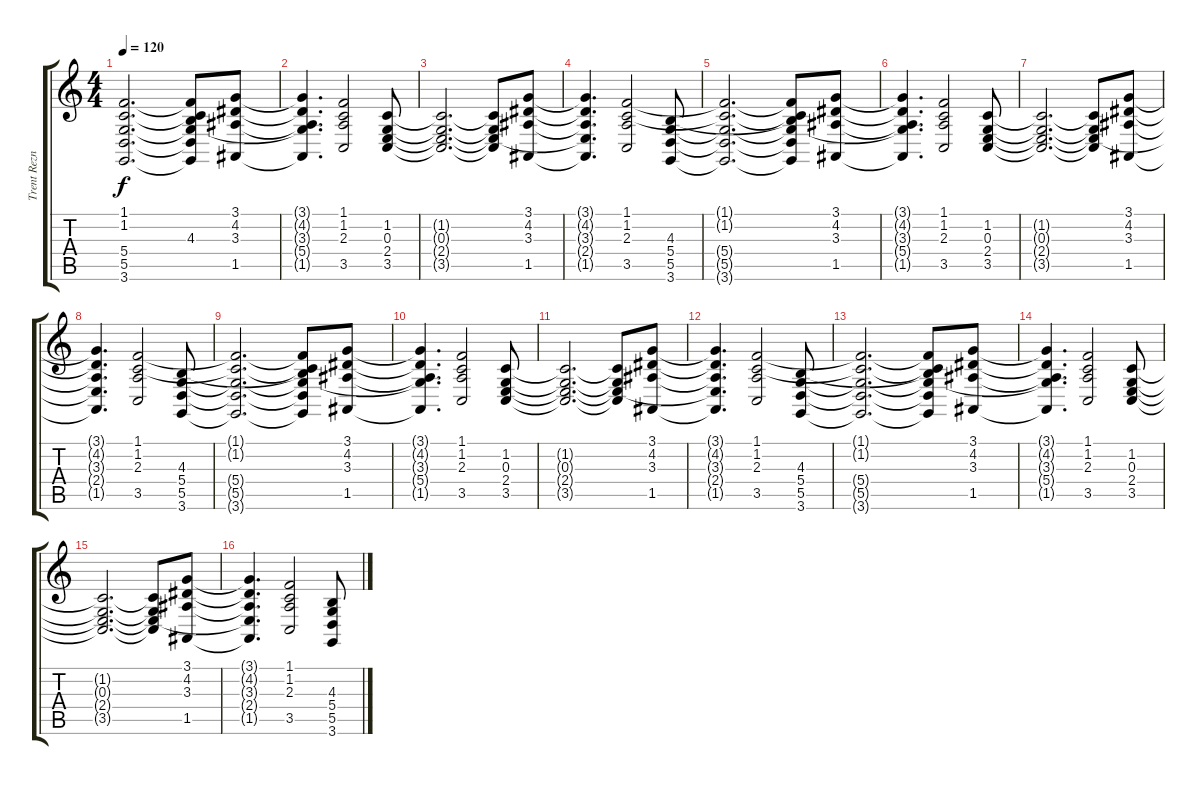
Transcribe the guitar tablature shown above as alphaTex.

\track ("Trent Reznor" "Trent Rezn") {instrument brightacousticpiano}
\staff {score tabs}
\tuning (E4 B3 G3 D3 A2 E2) {hide}
\ts (4 4)
\tempo 120
\clef g2
\ks c
(1.1{t} 1.2{t} 5.4{t} 5.5{t} 3.6{t}).2{d dy f} (1.1{t} 1.2{t} 4.3{t} 5.4{t} 5.5{t} 3.6{t}).8 (3.1 4.2 3.3 1.5).8 |
(3.1{t} 4.2{t} 3.3{t} 5.4{t} 1.5{t}).4{d} (1.1 1.2 2.3 3.5).2 (1.2 0.3 2.4 3.5).8 |
(1.2{t} 0.3{t} 2.4{t} 3.5{t}).2{d} (1.2{t} 0.3{t} 2.4{t} 3.5{t}).8 (3.1 4.2 3.3 1.5).8 |
(3.1{t} 4.2{t} 3.3{t} 2.4{t} 1.5{t}).4{d} (1.1 1.2 2.3 3.5).2 (4.3 5.4 5.5 3.6).8 |
(1.1{t} 1.2{t} 5.4{t} 5.5{t} 3.6{t}).2{d} (1.1{t} 1.2{t} 4.3{t} 5.4{t} 5.5{t} 3.6{t}).8 (3.1 4.2 3.3 1.5).8 |
(3.1{t} 4.2{t} 3.3{t} 5.4{t} 1.5{t}).4{d} (1.1 1.2 2.3 3.5).2 (1.2 0.3 2.4 3.5).8 |
(1.2{t} 0.3{t} 2.4{t} 3.5{t}).2{d} (1.2{t} 0.3{t} 2.4{t} 3.5{t}).8 (3.1 4.2 3.3 1.5).8 |
(3.1{t} 4.2{t} 3.3{t} 2.4{t} 1.5{t}).4{d} (1.1 1.2 2.3 3.5).2 (4.3 5.4 5.5 3.6).8 |
(1.1{t} 1.2{t} 5.4{t} 5.5{t} 3.6{t}).2{d} (1.1{t} 1.2{t} 4.3{t} 5.4{t} 5.5{t} 3.6{t}).8 (3.1 4.2 3.3 1.5).8 |
(3.1{t} 4.2{t} 3.3{t} 5.4{t} 1.5{t}).4{d} (1.1 1.2 2.3 3.5).2 (1.2 0.3 2.4 3.5).8 |
(1.2{t} 0.3{t} 2.4{t} 3.5{t}).2{d} (1.2{t} 0.3{t} 2.4{t} 3.5{t}).8 (3.1 4.2 3.3 1.5).8 |
(3.1{t} 4.2{t} 3.3{t} 2.4{t} 1.5{t}).4{d} (1.1 1.2 2.3 3.5).2 (4.3 5.4 5.5 3.6).8 |
(1.1{t} 1.2{t} 5.4{t} 5.5{t} 3.6{t}).2{d} (1.1{t} 1.2{t} 4.3{t} 5.4{t} 5.5{t} 3.6{t}).8 (3.1 4.2 3.3 1.5).8 |
(3.1{t} 4.2{t} 3.3{t} 5.4{t} 1.5{t}).4{d} (1.1 1.2 2.3 3.5).2 (1.2 0.3 2.4 3.5).8 |
(1.2{t} 0.3{t} 2.4{t} 3.5{t}).2{d} (1.2{t} 0.3{t} 2.4{t} 3.5{t}).8 (3.1 4.2 3.3 1.5).8 |
(3.1{t} 4.2{t} 3.3{t} 2.4{t} 1.5{t}).4{d} (1.1 1.2 2.3 3.5).2 (4.3 5.4 5.5 3.6).8
